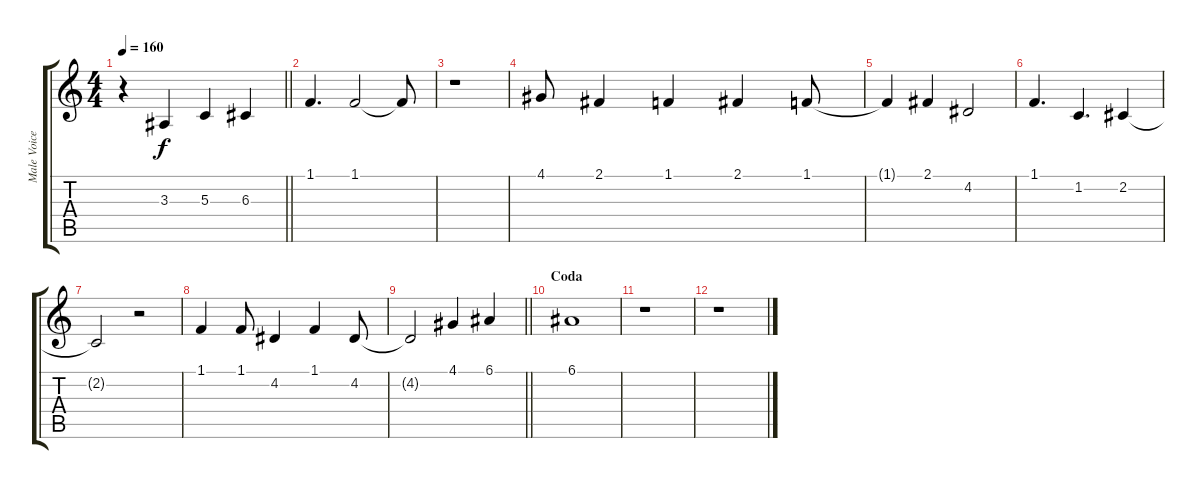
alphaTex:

\track ("Male Voice " "Male Voice") {instrument baritonesax}
\staff {score tabs}
\tuning (E4 B3 G3 D3 A2 E2) {hide}
\ts (4 4)
\tempo 160
\clef g2
\barLineRight lightlight
\ks c
r.4{dy f} 3.3.4 5.3.4 6.3.4 |
1.1.4{d} 1.1.2 1.1{t}.8 |
r.1 |
4.1.8 2.1.4 1.1.4 2.1.4 1.1.8 |
1.1{t}.4 2.1.4 4.2.2 |
1.1.4{d} 1.2.4{d} 2.2.4 |
2.2{t}.2 r.2 |
1.1.4 1.1.8 4.2.4 1.1.4 4.2.8 |
\barLineRight lightlight
4.2{t}.2 4.1.4 6.1.4 |
\section ("" "Coda")
6.1.1 |
r.1 |
r.1
